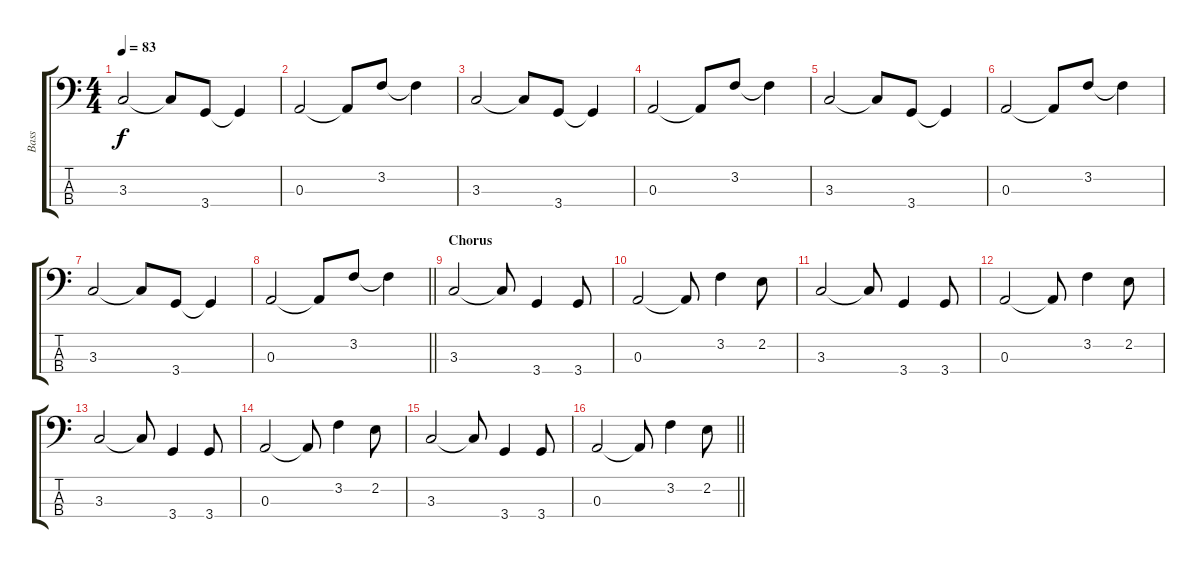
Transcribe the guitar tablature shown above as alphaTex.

\track ("Bass" "Bass") {instrument electricbassfinger}
\staff {score tabs}
\tuning (G2 D2 A1 E1) {hide}
\ts (4 4)
\tempo 83
\clef f4
\ks c
3.3.2{dy f instrument electricbassfinger} 3.3{t}.8 3.4.8 3.4{t}.4 |
0.3.2 0.3{t}.8 3.2.8 3.2{t}.4 |
3.3.2 3.3{t}.8 3.4.8 3.4{t}.4 |
0.3.2 0.3{t}.8 3.2.8 3.2{t}.4 |
3.3.2 3.3{t}.8 3.4.8 3.4{t}.4 |
0.3.2 0.3{t}.8 3.2.8 3.2{t}.4 |
3.3.2 3.3{t}.8 3.4.8 3.4{t}.4 |
\barLineRight lightlight
0.3.2 0.3{t}.8 3.2.8 3.2{t}.4 |
\section ("" "Chorus")
3.3.2 3.3{t}.8 3.4.4 3.4.8 |
0.3.2 0.3{t}.8 3.2.4 2.2.8 |
3.3.2 3.3{t}.8 3.4.4 3.4.8 |
0.3.2 0.3{t}.8 3.2.4 2.2.8 |
3.3.2 3.3{t}.8 3.4.4 3.4.8 |
0.3.2 0.3{t}.8 3.2.4 2.2.8 |
3.3.2 3.3{t}.8 3.4.4 3.4.8 |
\barLineRight lightlight
0.3.2 0.3{t}.8 3.2.4 2.2.8
